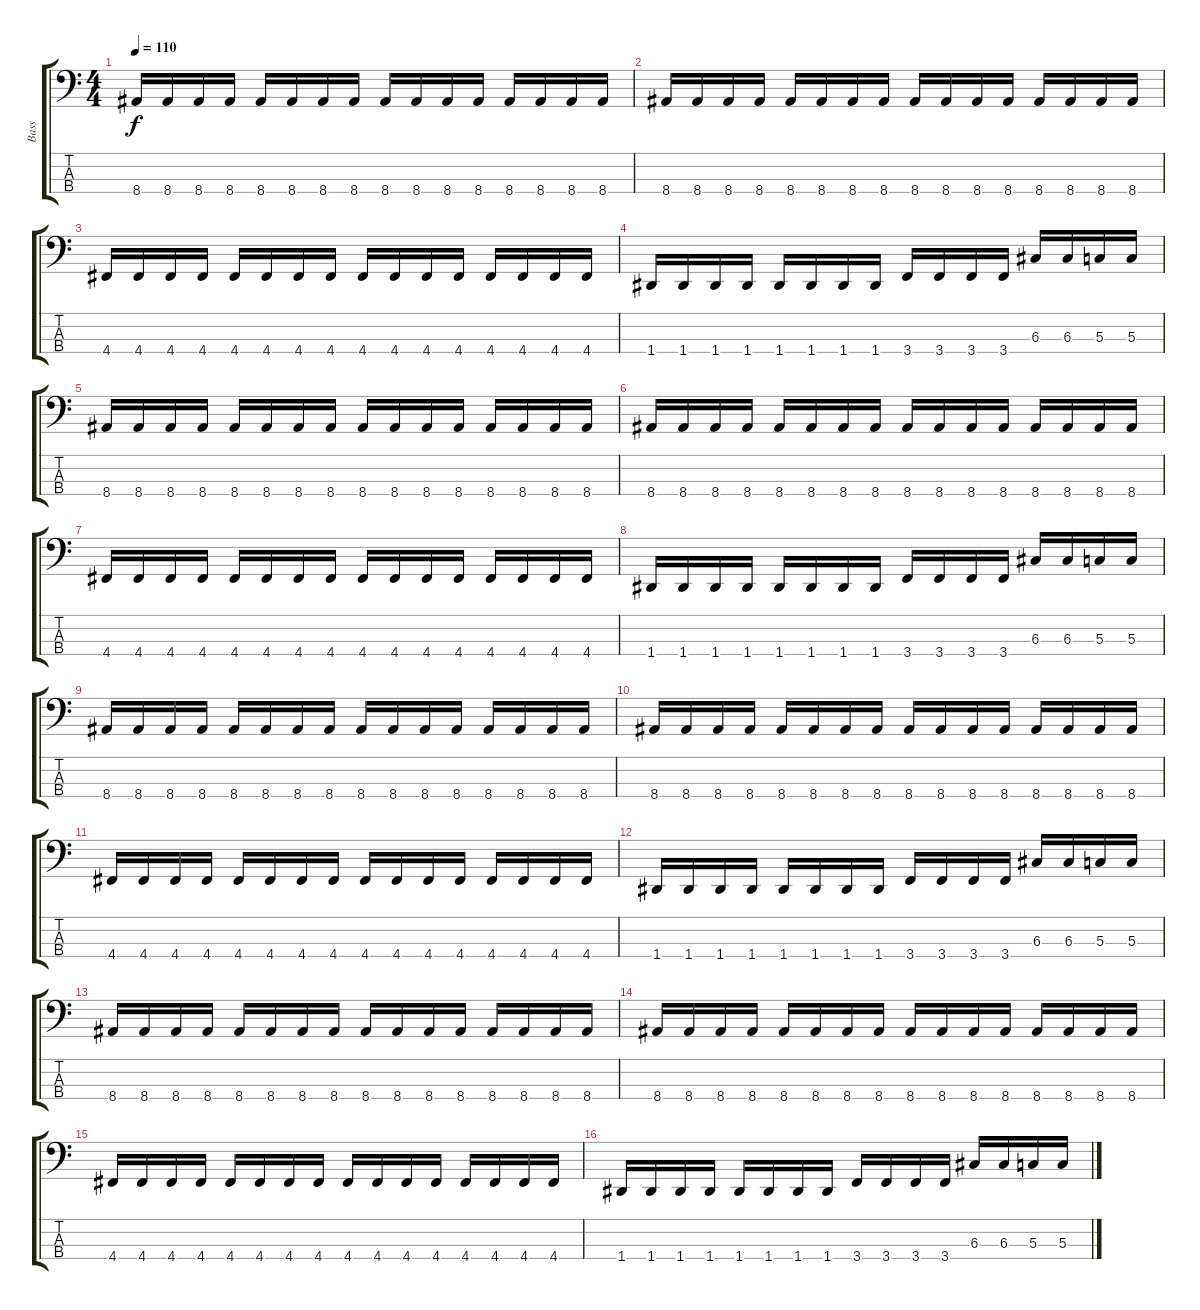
\track ("Bass" "Bass") {instrument electricbassfinger}
\staff {score tabs}
\tuning (F2 C2 G1 D1) {hide}
\ts (4 4)
\tempo 110
\clef f4
\ks c
8.4.16{dy f} 8.4.16 8.4.16 8.4.16 8.4.16 8.4.16 8.4.16 8.4.16 8.4.16 8.4.16 8.4.16 8.4.16 8.4.16 8.4.16 8.4.16 8.4.16 |
8.4.16 8.4.16 8.4.16 8.4.16 8.4.16 8.4.16 8.4.16 8.4.16 8.4.16 8.4.16 8.4.16 8.4.16 8.4.16 8.4.16 8.4.16 8.4.16 |
4.4.16 4.4.16 4.4.16 4.4.16 4.4.16 4.4.16 4.4.16 4.4.16 4.4.16 4.4.16 4.4.16 4.4.16 4.4.16 4.4.16 4.4.16 4.4.16 |
1.4.16 1.4.16 1.4.16 1.4.16 1.4.16 1.4.16 1.4.16 1.4.16 3.4.16 3.4.16 3.4.16 3.4.16 6.3.16 6.3.16 5.3.16 5.3.16 |
8.4.16 8.4.16 8.4.16 8.4.16 8.4.16 8.4.16 8.4.16 8.4.16 8.4.16 8.4.16 8.4.16 8.4.16 8.4.16 8.4.16 8.4.16 8.4.16 |
8.4.16 8.4.16 8.4.16 8.4.16 8.4.16 8.4.16 8.4.16 8.4.16 8.4.16 8.4.16 8.4.16 8.4.16 8.4.16 8.4.16 8.4.16 8.4.16 |
4.4.16 4.4.16 4.4.16 4.4.16 4.4.16 4.4.16 4.4.16 4.4.16 4.4.16 4.4.16 4.4.16 4.4.16 4.4.16 4.4.16 4.4.16 4.4.16 |
1.4.16 1.4.16 1.4.16 1.4.16 1.4.16 1.4.16 1.4.16 1.4.16 3.4.16 3.4.16 3.4.16 3.4.16 6.3.16 6.3.16 5.3.16 5.3.16 |
8.4.16 8.4.16 8.4.16 8.4.16 8.4.16 8.4.16 8.4.16 8.4.16 8.4.16 8.4.16 8.4.16 8.4.16 8.4.16 8.4.16 8.4.16 8.4.16 |
8.4.16 8.4.16 8.4.16 8.4.16 8.4.16 8.4.16 8.4.16 8.4.16 8.4.16 8.4.16 8.4.16 8.4.16 8.4.16 8.4.16 8.4.16 8.4.16 |
4.4.16 4.4.16 4.4.16 4.4.16 4.4.16 4.4.16 4.4.16 4.4.16 4.4.16 4.4.16 4.4.16 4.4.16 4.4.16 4.4.16 4.4.16 4.4.16 |
1.4.16 1.4.16 1.4.16 1.4.16 1.4.16 1.4.16 1.4.16 1.4.16 3.4.16 3.4.16 3.4.16 3.4.16 6.3.16 6.3.16 5.3.16 5.3.16 |
8.4.16 8.4.16 8.4.16 8.4.16 8.4.16 8.4.16 8.4.16 8.4.16 8.4.16 8.4.16 8.4.16 8.4.16 8.4.16 8.4.16 8.4.16 8.4.16 |
8.4.16 8.4.16 8.4.16 8.4.16 8.4.16 8.4.16 8.4.16 8.4.16 8.4.16 8.4.16 8.4.16 8.4.16 8.4.16 8.4.16 8.4.16 8.4.16 |
4.4.16 4.4.16 4.4.16 4.4.16 4.4.16 4.4.16 4.4.16 4.4.16 4.4.16 4.4.16 4.4.16 4.4.16 4.4.16 4.4.16 4.4.16 4.4.16 |
1.4.16 1.4.16 1.4.16 1.4.16 1.4.16 1.4.16 1.4.16 1.4.16 3.4.16 3.4.16 3.4.16 3.4.16 6.3.16 6.3.16 5.3.16 5.3.16
